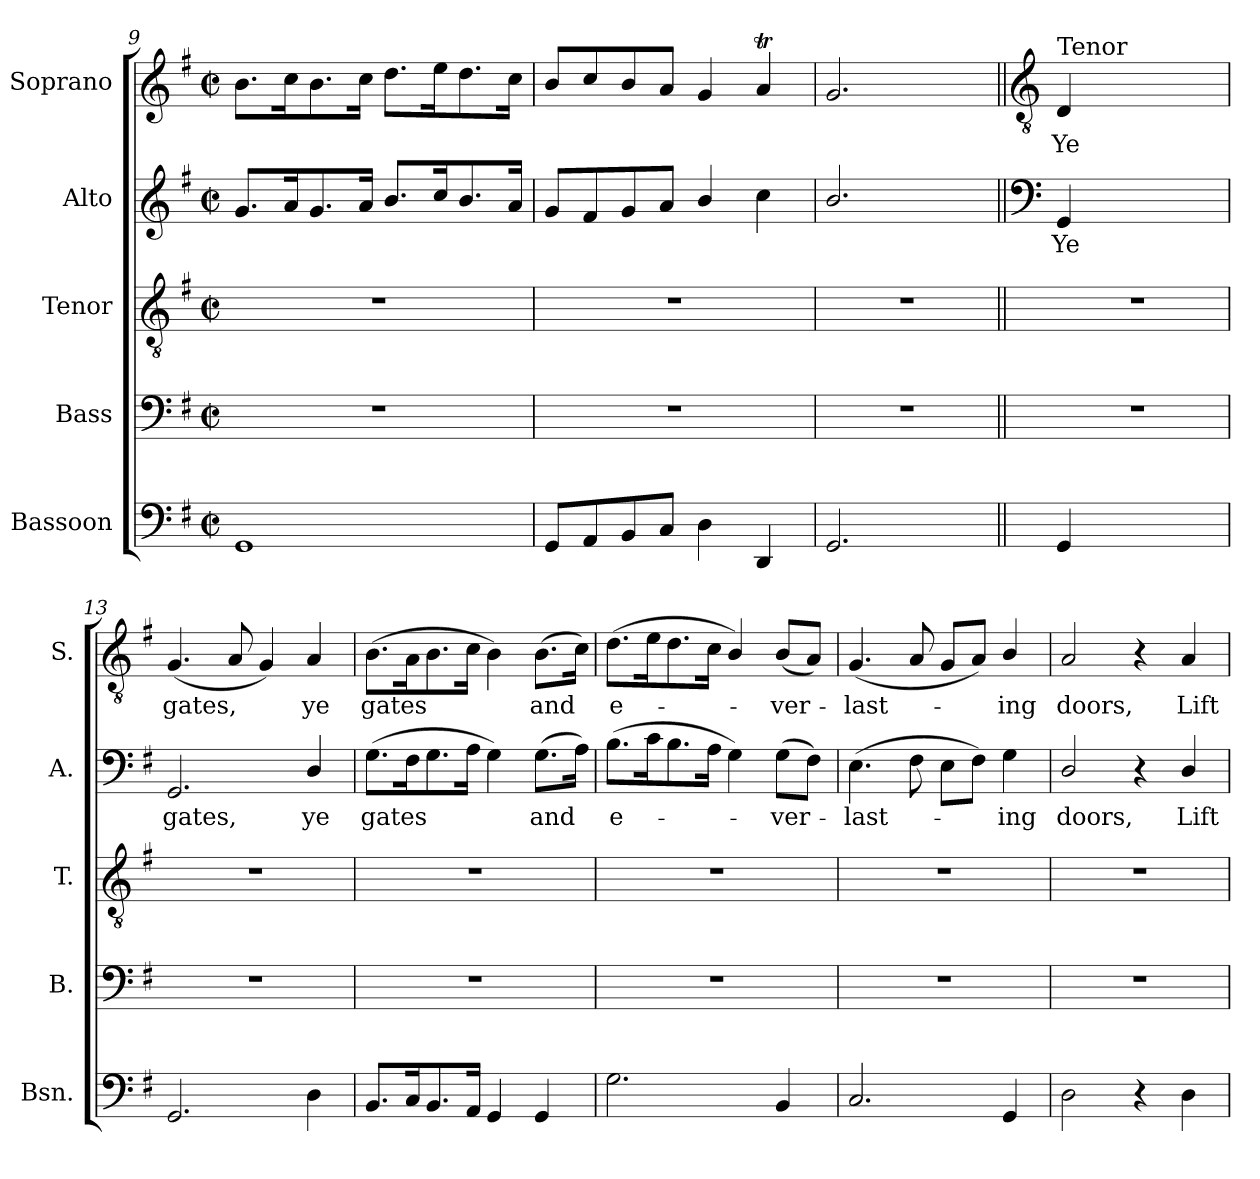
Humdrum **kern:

**kern	**kern	**kern	**kern	**text	**kern	**text
*part5	*part4	*part3	*part2	*part2	*part1	*part1
*staff5	*staff4	*staff3	*staff2	*staff2	*staff1	*staff1
*I"Bassoon	*I"Bass	*I"Tenor	*I"Alto	*	*I"Soprano	*
*I'Bsn.	*I'B.	*I'T.	*I'A.	*	*I'S.	*
*clefF4	*clefF4	*clefGv2	*clefG2	*	*clefG2	*
*	*	*ITrd7c12	*	*	*	*
*k[f#]	*k[f#]	*k[f#]	*k[f#]	*	*k[f#]	*
*G:	*G:	*G:	*G:	*	*G:	*
*M2/2	*M2/2	*M2/2	*M2/2	*	*M2/2	*
*met(c|)	*met(c|)	*met(c|)	*met(c|)	*	*met(c|)	*
=9	=9	=9	=9	=9	=9	=9
1GGi	1r	1r	8.gi/L	.	8.bi\L	.
.	.	.	16ai/K	.	16cci\K	.
.	.	.	8.gi/	.	8.bi\	.
.	.	.	16ai/Jk	.	16cci\Jk	.
.	.	.	8.bi/L	.	8.ddi\L	.
.	.	.	16cci/K	.	16eei\K	.
.	.	.	8.bi/	.	8.ddi\	.
.	.	.	16ai/Jk	.	16cci\Jk	.
=10	=10	=10	=10	=10	=10	=10
8GGi/L	1r	1r	8gi/L	.	8bi/L	.
8AAi/	.	.	8f#i/	.	8cci/	.
8BBi/	.	.	8gi/	.	8bi/	.
8Ci/J	.	.	8ai/J	.	8ai/J	.
4Di\	.	.	4bi/	.	4gi/	.
4DDi/	.	.	4cci\	.	4aTi/	.
=11	=11	=11	=11	=11	=11	=11
!	!LO:N:vis=1	!LO:N:vis=1	!	!	!	!
2.GGi/	1r	1r	2.bi/	.	2.gi/	.
4ryy	.	.	4ryy	.	4ryy	.
=12||	=12||	=12||	=12||	=12||	=12||	=12||
*	*	*	*clefF4	*	*clefGv2	*
!	!LO:N:vis=1	!LO:N:vis=1	!	!	!	!
!	!	!	!	!LO:LY:b:color=#000000	!	!
!	!	!	!	!	!LO:TX:a:t=Tenor	!
!	!	!	!	!	!	!LO:LY:b:color=#000000
4GGi/	1r	1r	4GGi/	Ye	4Di/	Ye
2.ryy	.	.	2.ryy	.	2.ryy	.
=13	=13	=13	=13	=13	=13	=13
!	!	!	!	!LO:LY:b:color=#000000	!	!
!	!	!	!	!	!	!LO:LY:b:color=#000000
2.GGi/	1r	1r	2.GGi/	gates,	(4.Gi/	gates,
.	.	.	.	.	8Ai/	.
.	.	.	.	.	4Gi/)	.
!	!	!	!	!LO:LY:b:color=#000000	!	!
!	!	!	!	!	!	!LO:LY:b:color=#000000
4Di\	.	.	4Di/	ye	4Ai/	ye
=14	=14	=14	=14	=14	=14	=14
!	!	!	!	!LO:LY:b:color=#000000	!	!
!	!	!	!	!	!	!LO:LY:b:color=#000000
8.BBi/L	1r	1r	(8.Gi\L	gates	(8.Bi\L	gates
16Ci/K	.	.	16F#i\K	.	16Ai\K	.
8.BBi/	.	.	8.Gi\	.	8.Bi\	.
16AAi/Jk	.	.	16Ai\Jk	.	16ci\Jk	.
4GGi/	.	.	4Gi\)	.	4Bi\)	.
!	!	!	!	!LO:LY:b:color=#000000	!	!
!	!	!	!	!	!	!LO:LY:b:color=#000000
4GGi/	.	.	(8.Gi\L	and	(8.Bi\L	and
.	.	.	16Ai\Jk)	.	16ci\Jk)	.
!!LO:LB:g=z
=15	=15	=15	=15	=15	=15	=15
!	!	!	!	!LO:LY:b:color=#000000	!	!
!	!	!	!	!	!	!LO:LY:b:color=#000000
2.Gi\	1r	1r	(8.Bi\L	e-	(8.di\L	e-
.	.	.	16ci\K	.	16ei\K	.
.	.	.	8.Bi\	.	8.di\	.
.	.	.	16Ai\Jk	.	16ci\Jk	.
.	.	.	4Gi\)	.	4Bi/)	.
!	!	!	!	!LO:LY:b:color=#000000	!	!
!	!	!	!	!	!	!LO:LY:b:color=#000000
4BBi/	.	.	(8Gi\L	-ver-	(8Bi/L	-ver-
.	.	.	8F#i\J)	.	8Ai/J)	.
=16	=16	=16	=16	=16	=16	=16
!	!	!	!	!LO:LY:b:color=#000000	!	!
!	!	!	!	!	!	!LO:LY:b:color=#000000
2.Ci/	1r	1r	(4.Ei\	-last-	(4.Gi/	-last-
.	.	.	8F#i\	.	8Ai/	.
.	.	.	8Ei\L	.	8Gi/L	.
.	.	.	8F#i\J)	.	8Ai/J)	.
!	!	!	!	!LO:LY:b:color=#000000	!	!
!	!	!	!	!	!	!LO:LY:b:color=#000000
4GGi/	.	.	4Gi\	-ing	4Bi/	-ing
=17	=17	=17	=17	=17	=17	=17
!	!	!	!	!LO:LY:b:color=#000000	!	!
!	!	!	!	!	!	!LO:LY:b:color=#000000
2Di\	1r	1r	2Di/	doors,	2Ai/	doors,
4r	.	.	4r	.	4r	.
!	!	!	!	!LO:LY:b:color=#000000	!	!
!	!	!	!	!	!	!LO:LY:b:color=#000000
4Di\	.	.	4Di/	Lift	4Ai/	Lift
=	=	=	=	=	=	=
*-	*-	*-	*-	*-	*-	*-
